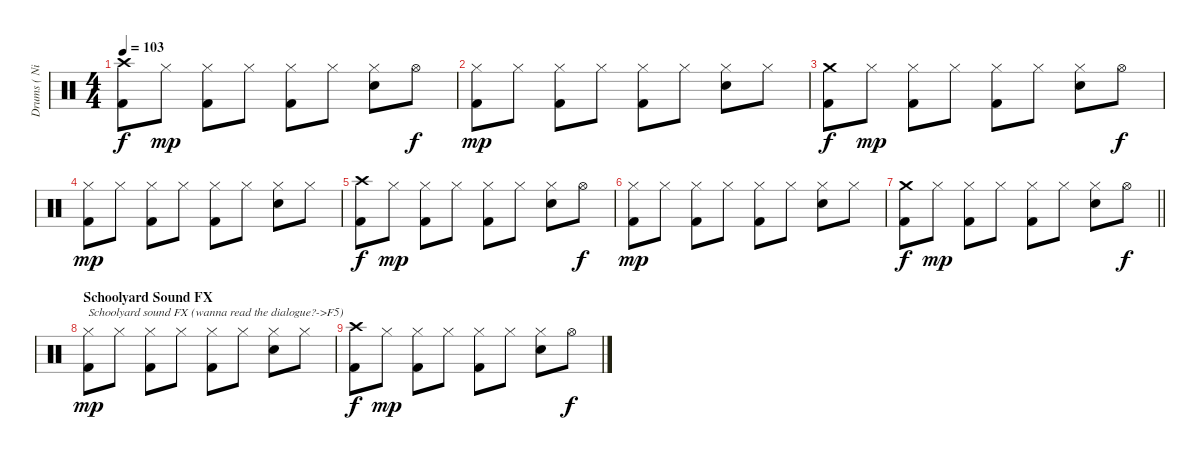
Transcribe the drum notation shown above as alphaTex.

\track ("Drums ( Nick Mason )" "Drums ( Ni") {instrument percussion}
\staff {score}
\articulation defaults
\ts (4 4)
\tempo 103
\clef neutral
\ks c
("Crash high (hit)" "Kick (hit) 2").8{dy f} "Hi-Hat (closed)".8{dy mp} ("Hi-Hat (closed)" "Kick (hit) 2").8 "Hi-Hat (closed)".8 ("Hi-Hat (closed)" "Kick (hit) 2").8 "Hi-Hat (closed)".8 ("Hi-Hat (closed)" "Snare (hit) 2").8 "Hi-Hat (open)".8{dy f} |
("Hi-Hat (closed)" "Kick (hit) 2").8{dy mp} "Hi-Hat (closed)".8 ("Hi-Hat (closed)" "Kick (hit) 2").8 "Hi-Hat (closed)".8 ("Hi-Hat (closed)" "Kick (hit) 2").8 "Hi-Hat (closed)".8 ("Hi-Hat (closed)" "Snare (hit) 2").8 "Hi-Hat (closed)".8 |
("Crash medium (hit)" "Kick (hit) 2").8{dy f} "Hi-Hat (closed)".8{dy mp} ("Hi-Hat (closed)" "Kick (hit) 2").8 "Hi-Hat (closed)".8 ("Hi-Hat (closed)" "Kick (hit) 2").8 "Hi-Hat (closed)".8 ("Hi-Hat (closed)" "Snare (hit) 2").8 "Hi-Hat (open)".8{dy f} |
("Hi-Hat (closed)" "Kick (hit) 2").8{dy mp} "Hi-Hat (closed)".8 ("Hi-Hat (closed)" "Kick (hit) 2").8 "Hi-Hat (closed)".8 ("Hi-Hat (closed)" "Kick (hit) 2").8 "Hi-Hat (closed)".8 ("Hi-Hat (closed)" "Snare (hit) 2").8 "Hi-Hat (closed)".8 |
("Crash high (hit)" "Kick (hit) 2").8{dy f} "Hi-Hat (closed)".8{dy mp} ("Hi-Hat (closed)" "Kick (hit) 2").8 "Hi-Hat (closed)".8 ("Hi-Hat (closed)" "Kick (hit) 2").8 "Hi-Hat (closed)".8 ("Hi-Hat (closed)" "Snare (hit) 2").8 "Hi-Hat (open)".8{dy f} |
("Hi-Hat (closed)" "Kick (hit) 2").8{dy mp} "Hi-Hat (closed)".8 ("Hi-Hat (closed)" "Kick (hit) 2").8 "Hi-Hat (closed)".8 ("Hi-Hat (closed)" "Kick (hit) 2").8 "Hi-Hat (closed)".8 ("Hi-Hat (closed)" "Snare (hit) 2").8 "Hi-Hat (closed)".8 |
\barLineRight lightlight
("Crash medium (hit)" "Kick (hit) 2").8{dy f} "Hi-Hat (closed)".8{dy mp} ("Hi-Hat (closed)" "Kick (hit) 2").8 "Hi-Hat (closed)".8 ("Hi-Hat (closed)" "Kick (hit) 2").8 "Hi-Hat (closed)".8 ("Hi-Hat (closed)" "Snare (hit) 2").8 "Hi-Hat (open)".8{dy f} |
\section ("" "Schoolyard Sound FX")
("Hi-Hat (closed)" "Kick (hit) 2").8{txt "Schoolyard sound FX (wanna read the dialogue?->F5)" dy mp} "Hi-Hat (closed)".8 ("Hi-Hat (closed)" "Kick (hit) 2").8 "Hi-Hat (closed)".8 ("Hi-Hat (closed)" "Kick (hit) 2").8 "Hi-Hat (closed)".8 ("Hi-Hat (closed)" "Snare (hit) 2").8 "Hi-Hat (closed)".8 |
("Crash high (hit)" "Kick (hit) 2").8{dy f} "Hi-Hat (closed)".8{dy mp} ("Hi-Hat (closed)" "Kick (hit) 2").8 "Hi-Hat (closed)".8 ("Hi-Hat (closed)" "Kick (hit) 2").8 "Hi-Hat (closed)".8 ("Hi-Hat (closed)" "Snare (hit) 2").8 "Hi-Hat (open)".8{dy f}
